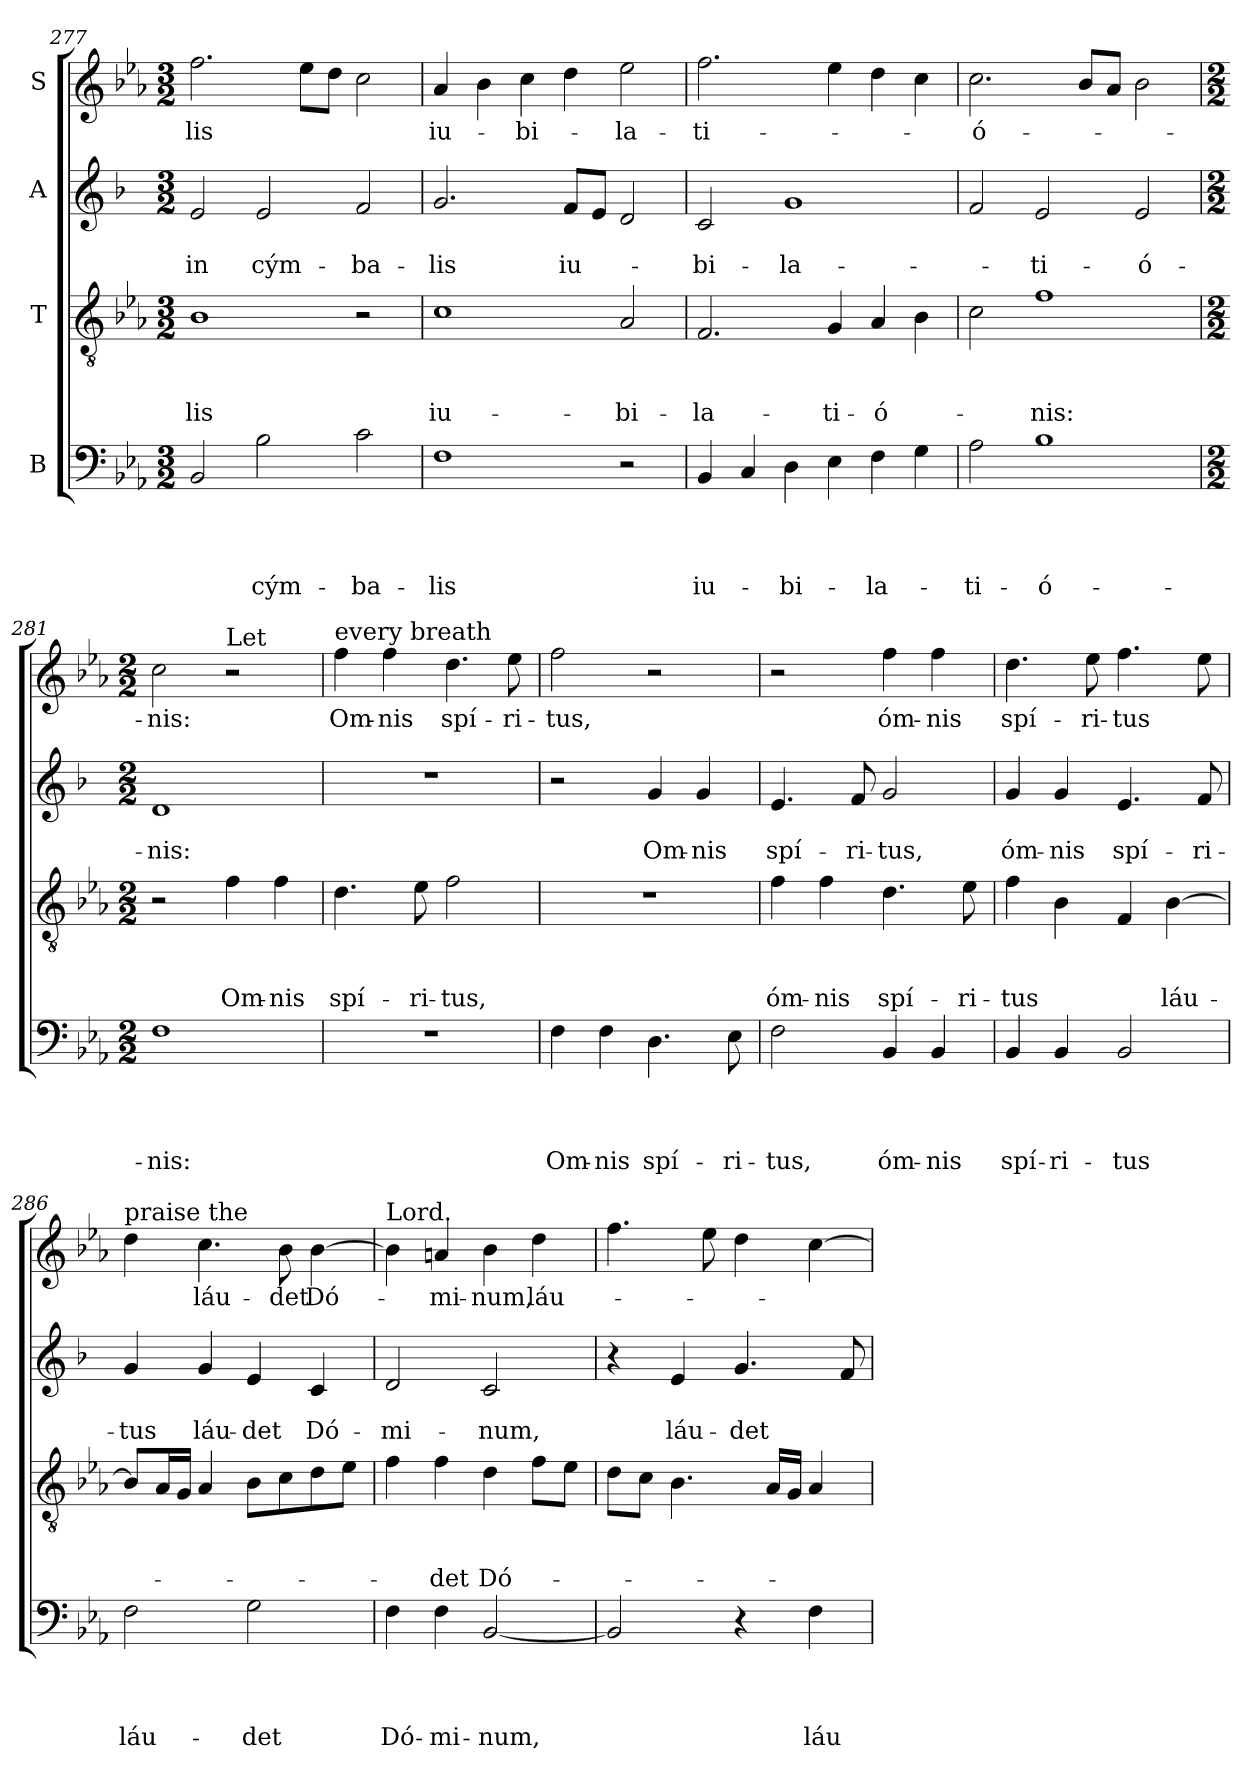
**kern	**text	**text	**text	**text	**kern	**text	**text	**text	**kern	**text	**text	**kern	**text
*part4	*part4	*part4	*part4	*part4	*part3	*part3	*part3	*part3	*part2	*part2	*part2	*part1	*part1
*staff4	*staff4	*staff4	*staff4	*staff4	*staff3	*staff3	*staff3	*staff3	*staff2	*staff2	*staff2	*staff1	*staff1
*I"B	*	*	*	*	*I"T	*	*	*	*I"A	*	*	*I"S	*
*clefF4	*	*	*	*	*clefGv2	*	*	*	*clefG2	*	*	*clefG2	*
*	*	*	*	*	*	*	*	*	*ITrd1c2	*	*	*	*
*k[b-e-a-]	*	*	*	*	*k[b-e-a-]	*	*	*	*k[b-e-a-]	*	*	*k[b-e-a-]	*
*E-:	*	*	*	*	*E-:	*	*	*	*E-:	*	*	*E-:	*
*M3/2	*	*	*	*	*M3/2	*	*	*	*M3/2	*	*	*M3/2	*
=277	=277	=277	=277	=277	=277	=277	=277	=277	=277	=277	=277	=277	=277
!	!	!	!	!	!	!	!	!LO:LY:b	!	!	!LO:LY:b	!	!LO:LY:b
2BB-/	.	.	.	.	1B-	.	.	-lis	2d/	.	in	2.ff\	-lis
!	!	!	!	!LO:LY:b	!	!	!	!	!	!	!LO:LY:b	!	!
2B-\	.	.	.	cým-	.	.	.	.	2d/	.	cým-	.	.
.	.	.	.	.	.	.	.	.	.	.	.	8ee-\L	.
.	.	.	.	.	.	.	.	.	.	.	.	8dd\J	.
!	!	!	!	!LO:LY:b	!	!	!	!	!	!	!LO:LY:b	!	!
2c\	.	.	.	-ba-	2r	.	.	.	2e-/	.	-ba-	2cc\	.
!!LO:LB:g=z
=278	=278	=278	=278	=278	=278	=278	=278	=278	=278	=278	=278	=278	=278
!	!	!	!	!LO:LY:b	!	!	!	!LO:LY:b	!	!	!LO:LY:b	!	!LO:LY:b
1F	.	.	.	-lis	1c	.	.	iu-	2.f/	.	-lis	4a-/	iu-
.	.	.	.	.	.	.	.	.	.	.	.	4b-\	.
!	!	!	!	!	!	!	!	!	!	!	!	!	!LO:LY:b
.	.	.	.	.	.	.	.	.	.	.	.	4cc\	-bi-
!	!	!	!	!	!	!	!	!	!	!	!LO:LY:b	!	!
.	.	.	.	.	.	.	.	.	8e-/L	.	iu-	4dd\	.
.	.	.	.	.	.	.	.	.	8d/J	.	.	.	.
!	!	!	!	!	!	!	!	!LO:LY:b	!	!	!	!	!LO:LY:b
2r	.	.	.	.	2A-/	.	.	-bi-	2c/	.	.	2ee-\	-la-
=279	=279	=279	=279	=279	=279	=279	=279	=279	=279	=279	=279	=279	=279
!	!	!	!	!LO:LY:b	!	!	!	!LO:LY:b	!	!	!LO:LY:b	!	!LO:LY:b
4BB-/	.	.	.	iu-	2.F/	.	.	-la-	2B-/	.	-bi-	2.ff\	-ti-
4C/	.	.	.	.	.	.	.	.	.	.	.	.	.
!	!	!	!	!LO:LY:b	!	!	!	!	!	!	!LO:LY:b	!	!
4D\	.	.	.	-bi-	.	.	.	.	1f	.	-la-	.	.
!	!	!	!	!	!	!	!	!LO:LY:b	!	!	!	!	!
4E-\	.	.	.	.	4G/	.	.	-ti-	.	.	.	4ee-\	.
!	!	!	!	!LO:LY:b	!	!	!	!LO:LY:b	!	!	!	!	!
4F\	.	.	.	-la-	4A-/	.	.	-ó-	.	.	.	4dd\	.
4G\	.	.	.	.	4B-\	.	.	.	.	.	.	4cc\	.
=280	=280	=280	=280	=280	=280	=280	=280	=280	=280	=280	=280	=280	=280
!	!	!	!	!LO:LY:b	!	!	!	!	!	!	!	!	!LO:LY:b
2A-\	.	.	.	-ti-	2c\	.	.	.	2e-/	.	.	2.cc\	-ó-
!	!	!	!	!LO:LY:b	!	!	!	!LO:LY:b	!	!	!LO:LY:b	!	!
1B-	.	.	.	-ó-	1f	.	.	-nis:	2d/	.	-ti-	.	.
.	.	.	.	.	.	.	.	.	.	.	.	8b-/L	.
.	.	.	.	.	.	.	.	.	.	.	.	8a-/J	.
!	!	!	!	!	!	!	!	!	!	!	!LO:LY:b	!	!
.	.	.	.	.	.	.	.	.	2d/	.	-ó-	2b-\	.
=281	=281	=281	=281	=281	=281	=281	=281	=281	=281	=281	=281	=281	=281
*M2/2	*	*	*	*	*M2/2	*	*	*	*M2/2	*	*	*M2/2	*
!	!	!	!	!LO:LY:b	!	!	!	!	!	!	!LO:LY:b	!	!LO:LY:b
1F	.	.	.	-nis:	2r	.	.	.	1c	.	-nis:	2cc\	-nis:
!	!	!	!	!	!	!	!	!	!	!	!	!LO:TX:a:t=Let	!
!	!	!	!	!	!	!	!	!LO:LY:b	!	!	!	!	!
.	.	.	.	.	4f\	.	.	Om-	.	.	.	2r	.
!	!	!	!	!	!	!	!	!LO:LY:b	!	!	!	!	!
.	.	.	.	.	4f\	.	.	-nis	.	.	.	.	.
!!LO:PB:g=z
=282	=282	=282	=282	=282	=282	=282	=282	=282	=282	=282	=282	=282	=282
!	!	!	!	!	!	!	!	!	!	!	!	!LO:TX:a:t=every breath	!
!	!	!	!	!	!	!	!	!LO:LY:b	!	!	!	!	!LO:LY:b
1r	.	.	.	.	4.d\	.	.	spí-	1r	.	.	4ff\	Om-
!	!	!	!	!	!	!	!	!	!	!	!	!	!LO:LY:b
.	.	.	.	.	.	.	.	.	.	.	.	4ff\	-nis
!	!	!	!	!	!	!	!	!LO:LY:b	!	!	!	!	!
.	.	.	.	.	8e-\	.	.	-ri-	.	.	.	.	.
!	!	!	!	!	!	!	!	!LO:LY:b	!	!	!	!	!LO:LY:b
.	.	.	.	.	2f\	.	.	-tus,	.	.	.	4.dd\	spí-
!	!	!	!	!	!	!	!	!	!	!	!	!	!LO:LY:b
.	.	.	.	.	.	.	.	.	.	.	.	8ee-\	-ri-
=283	=283	=283	=283	=283	=283	=283	=283	=283	=283	=283	=283	=283	=283
!	!	!	!	!LO:LY:b	!	!	!	!	!	!	!	!	!LO:LY:b
4F\	.	.	.	Om-	1r	.	.	.	2r	.	.	2ff\	-tus,
!	!	!	!	!LO:LY:b	!	!	!	!	!	!	!	!	!
4F\	.	.	.	-nis	.	.	.	.	.	.	.	.	.
!	!	!	!	!LO:LY:b	!	!	!	!	!	!	!LO:LY:b	!	!
4.D\	.	.	.	spí-	.	.	.	.	4f/	.	Om-	2r	.
!	!	!	!	!	!	!	!	!	!	!	!LO:LY:b	!	!
.	.	.	.	.	.	.	.	.	4f/	.	-nis	.	.
!	!	!	!	!LO:LY:b	!	!	!	!	!	!	!	!	!
8E-\	.	.	.	-ri-	.	.	.	.	.	.	.	.	.
=284	=284	=284	=284	=284	=284	=284	=284	=284	=284	=284	=284	=284	=284
!	!	!	!	!LO:LY:b	!	!	!	!LO:LY:b	!	!	!LO:LY:b	!	!
2F\	.	.	.	-tus,	4f\	.	.	óm-	4.d/	.	spí-	2r	.
!	!	!	!	!	!	!	!	!LO:LY:b	!	!	!	!	!
.	.	.	.	.	4f\	.	.	-nis	.	.	.	.	.
!	!	!	!	!	!	!	!	!	!	!	!LO:LY:b	!	!
.	.	.	.	.	.	.	.	.	8e-/	.	-ri-	.	.
!	!	!	!	!LO:LY:b	!	!	!	!LO:LY:b	!	!	!LO:LY:b	!	!LO:LY:b
4BB-/	.	.	.	óm-	4.d\	.	.	spí-	2f/	.	-tus,	4ff\	óm-
!	!	!	!	!LO:LY:b	!	!	!	!	!	!	!	!	!LO:LY:b
4BB-/	.	.	.	-nis	.	.	.	.	.	.	.	4ff\	-nis
!	!	!	!	!	!	!	!	!LO:LY:b	!	!	!	!	!
.	.	.	.	.	8e-\	.	.	-ri-	.	.	.	.	.
=285	=285	=285	=285	=285	=285	=285	=285	=285	=285	=285	=285	=285	=285
!	!	!	!	!LO:LY:b	!	!	!	!LO:LY:b	!	!	!LO:LY:b	!	!LO:LY:b
4BB-/	.	.	.	spí-	4f\	.	.	-tus	4f/	.	óm-	4.dd\	spí-
!	!	!	!	!LO:LY:b	!	!	!	!	!	!	!LO:LY:b	!	!
4BB-/	.	.	.	-ri-	4B-\	.	.	.	4f/	.	-nis	.	.
!	!	!	!	!	!	!	!	!	!	!	!	!	!LO:LY:b
.	.	.	.	.	.	.	.	.	.	.	.	8ee-\	-ri-
!	!	!	!	!LO:LY:b	!	!	!	!	!	!	!LO:LY:b	!	!LO:LY:b
2BB-/	.	.	.	-tus	4F/	.	.	.	4.d/	.	spí-	4.ff\	-tus
!	!	!	!	!	!	!	!	!LO:LY:b	!	!	!	!	!
.	.	.	.	.	[4B-\	.	.	láu-	.	.	.	.	.
!	!	!	!	!	!	!	!	!	!	!	!LO:LY:b	!	!
.	.	.	.	.	.	.	.	.	8e-/	.	-ri-	8ee-\	.
=286	=286	=286	=286	=286	=286	=286	=286	=286	=286	=286	=286	=286	=286
!	!	!	!	!	!	!	!	!	!	!	!	!LO:TX:a:t=praise the	!
!	!	!	!	!LO:LY:b	!	!	!	!	!	!	!LO:LY:b	!	!
2F\	.	.	.	láu-	8B-/L]	.	.	.	4f/	.	-tus	4dd\	.
.	.	.	.	.	16A-/L	.	.	.	.	.	.	.	.
.	.	.	.	.	16G/JJ	.	.	.	.	.	.	.	.
!	!	!	!	!	!	!	!	!	!	!	!LO:LY:b	!	!LO:LY:b
.	.	.	.	.	4A-/	.	.	.	4f/	.	láu-	4.cc\	láu-
!	!	!	!	!LO:LY:b	!	!	!	!	!	!	!LO:LY:b	!	!
2G\	.	.	.	-det	8B-\L	.	.	.	4d/	.	-det	.	.
!	!	!	!	!	!	!	!	!	!	!	!	!	!LO:LY:b
.	.	.	.	.	8c\	.	.	.	.	.	.	8b-\	-det
!	!	!	!	!	!	!	!	!	!	!	!LO:LY:b	!	!LO:LY:b
.	.	.	.	.	8d\	.	.	.	4B-/	.	Dó-	[4b-\	Dó-
.	.	.	.	.	8e-\J	.	.	.	.	.	.	.	.
!!LO:LB:g=z
=287	=287	=287	=287	=287	=287	=287	=287	=287	=287	=287	=287	=287	=287
!	!	!	!	!	!	!	!	!	!	!	!	!LO:TX:a:t=Lord.	!
!	!	!	!	!LO:LY:b	!	!	!	!	!	!	!LO:LY:b	!	!
4F\	.	.	.	Dó-	4f\	.	.	.	2c/	.	-mi-	4b-\]	.
!	!	!	!	!LO:LY:b	!	!	!	!LO:LY:b	!	!	!	!	!LO:LY:b
4F\	.	.	.	-mi-	4f\	.	.	-det	.	.	.	4a/	-mi-
!	!	!	!	!LO:LY:b	!	!	!	!LO:LY:b	!	!	!LO:LY:b	!	!LO:LY:b
[2BB-/	.	.	.	-num,	4d\	.	.	Dó-	2B-/	.	-num,	4b-\	-num,
!	!	!	!	!	!	!	!	!	!	!	!	!	!LO:LY:b
.	.	.	.	.	8f\L	.	.	.	.	.	.	4dd\	láu-
.	.	.	.	.	8e-\J	.	.	.	.	.	.	.	.
=288	=288	=288	=288	=288	=288	=288	=288	=288	=288	=288	=288	=288	=288
2BB-/]	.	.	.	.	8d\L	.	.	.	4r	.	.	4.ff\	.
.	.	.	.	.	8c\J	.	.	.	.	.	.	.	.
!	!	!	!	!	!	!	!	!	!	!	!LO:LY:b	!	!
.	.	.	.	.	4.B-\	.	.	.	4d/	.	láu-	.	.
.	.	.	.	.	.	.	.	.	.	.	.	8ee-\	.
!	!	!	!	!	!	!	!	!	!	!	!LO:LY:b	!	!
4r	.	.	.	.	.	.	.	.	4.f/	.	-det	4dd\	.
.	.	.	.	.	16A-/LL	.	.	.	.	.	.	.	.
.	.	.	.	.	16G/JJ	.	.	.	.	.	.	.	.
!	!	!	!	!LO:LY:b	!	!	!	!	!	!	!	!	!
4F\	.	.	.	láu-	4A-/	.	.	.	.	.	.	[4cc\	.
.	.	.	.	.	.	.	.	.	8e-/	.	.	.	.
=	=	=	=	=	=	=	=	=	=	=	=	=	=
*-	*-	*-	*-	*-	*-	*-	*-	*-	*-	*-	*-	*-	*-
